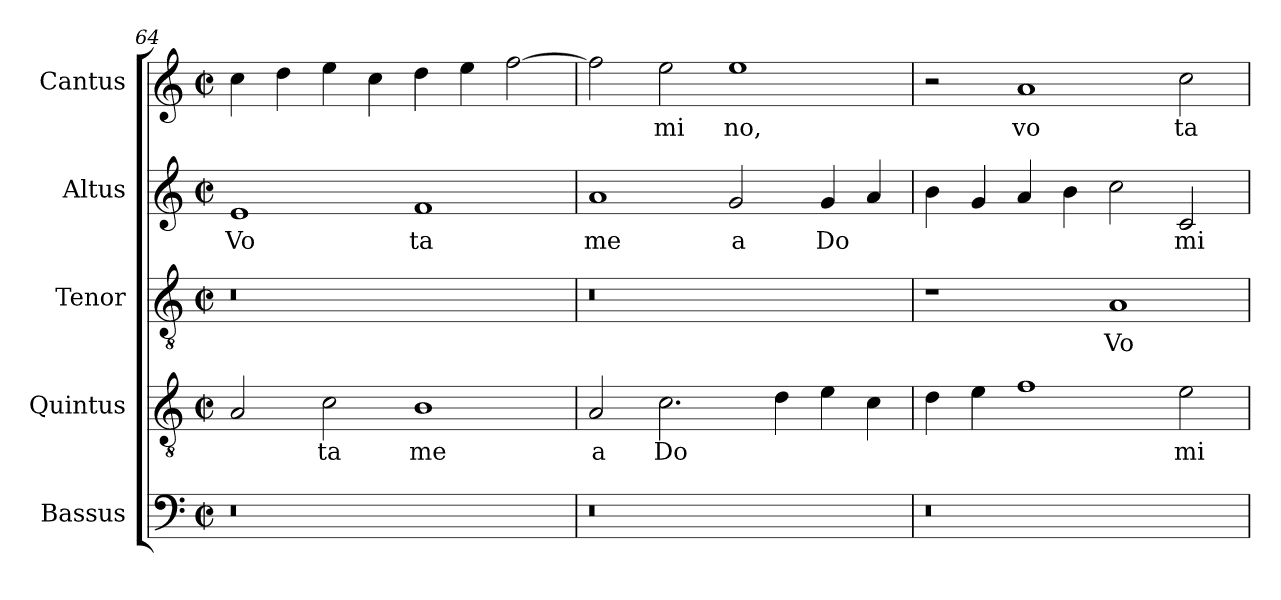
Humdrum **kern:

**kern	**kern	**text	**kern	**text	**kern	**text	**kern	**text
*part5	*part4	*part4	*part3	*part3	*part2	*part2	*part1	*part1
*staff5	*staff4	*staff4	*staff3	*staff3	*staff2	*staff2	*staff1	*staff1
*I"Bassus	*I"Quintus	*	*I"Tenor	*	*I"Altus	*	*I"Cantus	*
*clefF4	*clefGv2	*	*clefGv2	*	*clefG2	*	*clefG2	*
*k[]	*k[]	*	*k[]	*	*k[]	*	*k[]	*
*C:	*C:	*	*C:	*	*C:	*	*C:	*
*M2/2	*M2/2	*	*M2/2	*	*M2/2	*	*M2/2	*
*met(c|)	*met(c|)	*	*met(c|)	*	*met(c|)	*	*met(c|)	*
=64	=64	=64	=64	=64	=64	=64	=64	=64
!	!	!	!	!	!	!LO:LY:b:cj	!	!
0r	2A/	.	0r	.	1e	Vo	4cc\	.
.	.	.	.	.	.	.	4dd\	.
!	!	!LO:LY:b:cj	!	!	!	!	!	!
.	2c\	ta	.	.	.	.	4ee\	.
.	.	.	.	.	.	.	4cc\	.
!	!	!LO:LY:b:cj	!	!	!	!LO:LY:b:cj	!	!
.	1B	me	.	.	1f	ta	4dd\	.
.	.	.	.	.	.	.	4ee\	.
.	.	.	.	.	.	.	[>2ff\	.
=65	=65	=65	=65	=65	=65	=65	=65	=65
!	!	!LO:LY:b:cj	!	!	!	!LO:LY:b:cj	!	!
0r	2A/	a	0r	.	1a	me	2ff\]	.
!	!	!LO:LY:b	!	!	!	!	!	!LO:LY:b:cj
.	2.c\	Do	.	.	.	.	2ee\	mi
!	!	!	!	!	!	!LO:LY:b:cj	!	!LO:LY:b:cj
.	.	.	.	.	2g/	a	1ee	no,
.	4d\	.	.	.	.	.	.	.
!	!	!	!	!	!	!LO:LY:b	!	!
.	4e\	.	.	.	4g/	Do	.	.
.	4c\	.	.	.	4a/	.	.	.
=66	=66	=66	=66	=66	=66	=66	=66	=66
0r	4d\	.	1r	.	4b\	.	2r	.
.	4e\	.	.	.	4g/	.	.	.
!	!	!	!	!	!	!	!	!LO:LY:b:cj
.	1f	.	.	.	4a/	.	1a	vo
.	.	.	.	.	4b\	.	.	.
!	!	!	!	!LO:LY:b:cj	!	!	!	!
.	.	.	1A	Vo	2cc\	.	.	.
!	!	!LO:LY:b:cj	!	!	!	!LO:LY:b:cj	!	!LO:LY:b:cj
.	2e\	mi	.	.	2c/	mi	2cc\	ta
=	=	=	=	=	=	=	=	=
*-	*-	*-	*-	*-	*-	*-	*-	*-
